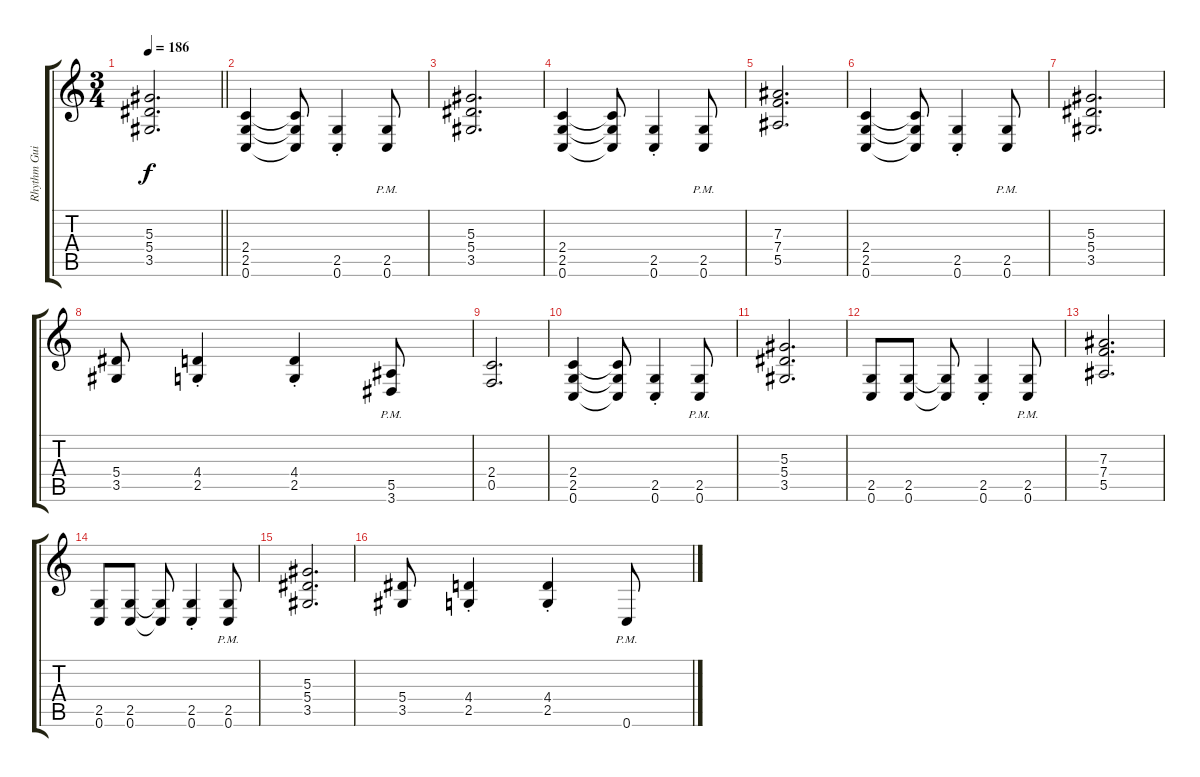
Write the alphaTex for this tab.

\track ("Rhythm Guitar 1" "Rhythm Gui") {instrument distortionguitar}
\staff {score tabs}
\tuning (C4 G3 Eb3 Bb2 F2 C2) {hide}
\ts (3 4)
\tempo 186
\clef g2
\barLineRight lightlight
\ks c
(5.3 5.4 3.5).2{d dy f} |
(2.4 2.5 0.6).4 (2.4{t} 2.5{t} 0.6{t}).8 (2.5{st} 0.6{st}).4 (2.5{pm} 0.6{pm}).8 |
(5.3 5.4 3.5).2{d} |
(2.4 2.5 0.6).4 (2.4{t} 2.5{t} 0.6{t}).8 (2.5{st} 0.6{st}).4 (2.5{pm} 0.6{pm}).8 |
(7.3 7.4 5.5).2{d} |
(2.4 2.5 0.6).4 (2.4{t} 2.5{t} 0.6{t}).8 (2.5{st} 0.6{st}).4 (2.5{pm} 0.6{pm}).8 |
(5.3 5.4 3.5).2{d} |
(5.4 3.5).8 (4.4{st} 2.5{st}).4 (4.4{st} 2.5{st}).4 (5.5{pm} 3.6{pm}).8 |
(2.4 0.5).2{d} |
(2.4 2.5 0.6).4 (2.4{t} 2.5{t} 0.6{t}).8 (2.5{st} 0.6{st}).4 (2.5{pm} 0.6{pm}).8 |
(5.3 5.4 3.5).2{d} |
(2.5 0.6).8 (2.5 0.6).8 (2.5{t} 0.6{t}).8 (2.5{st} 0.6{st}).4 (2.5{pm} 0.6{pm}).8 |
(7.3 7.4 5.5).2{d} |
(2.5 0.6).8 (2.5 0.6).8 (2.5{t} 0.6{t}).8 (2.5{st} 0.6{st}).4 (2.5{pm} 0.6{pm}).8 |
(5.3 5.4 3.5).2{d} |
(5.4 3.5).8 (4.4{st} 2.5{st}).4 (4.4{st} 2.5{st}).4 0.6{pm}.8
